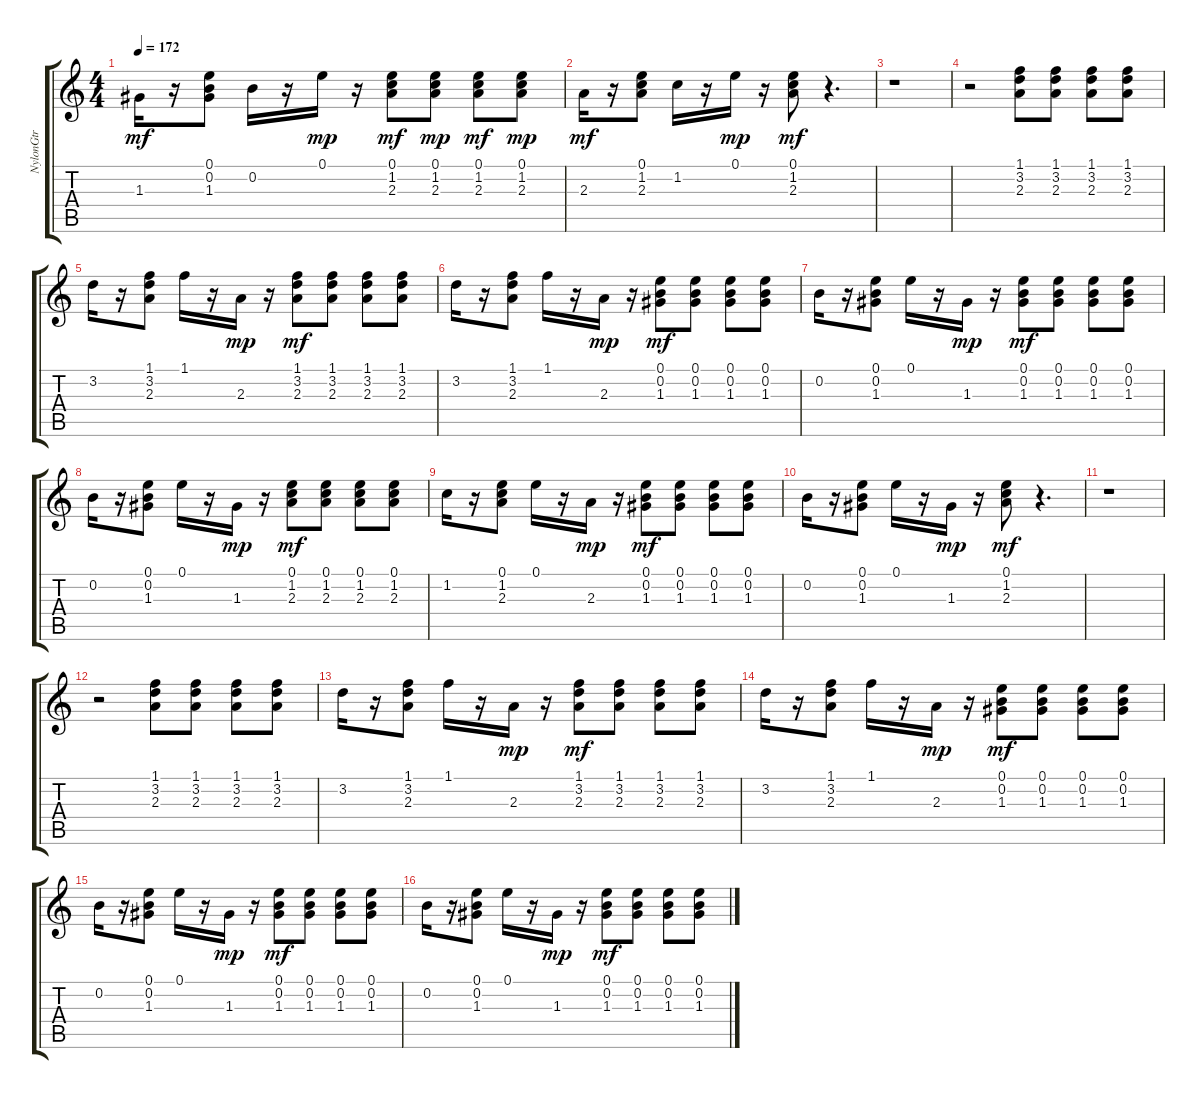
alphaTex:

\track ("NylonGtr" "NylonGtr") {instrument acousticguitarnylon}
\staff {score tabs}
\tuning (E4 B3 G3 D3 A2 E2) {hide}
\ts (4 4)
\tempo 172
\clef g2
\ks c
1.3.16{dy mf} r.16 (0.1 0.2 1.3).8 0.2.16 r.16 0.1.16{dy mp} r.16 (0.1 1.2 2.3).8{dy mf} (0.1 1.2 2.3).8{dy mp} (0.1 1.2 2.3).8{dy mf} (0.1 1.2 2.3).8{dy mp} |
2.3.16{dy mf} r.16 (0.1 1.2 2.3).8 1.2.16 r.16 0.1.16{dy mp} r.16 (0.1 1.2 2.3).8{dy mf} r.4{d} |
r.1 |
r.2 (1.1 3.2 2.3).8 (1.1 3.2 2.3).8 (1.1 3.2 2.3).8 (1.1 3.2 2.3).8 |
3.2.16 r.16 (1.1 3.2 2.3).8 1.1.16 r.16 2.3.16{dy mp} r.16 (1.1 3.2 2.3).8{dy mf} (1.1 3.2 2.3).8 (1.1 3.2 2.3).8 (1.1 3.2 2.3).8 |
3.2.16 r.16 (1.1 3.2 2.3).8 1.1.16 r.16 2.3.16{dy mp} r.16 (0.1 0.2 1.3).8{dy mf} (0.1 0.2 1.3).8 (0.1 0.2 1.3).8 (0.1 0.2 1.3).8 |
0.2.16 r.16 (0.1 0.2 1.3).8 0.1.16 r.16 1.3.16{dy mp} r.16 (0.1 0.2 1.3).8{dy mf} (0.1 0.2 1.3).8 (0.1 0.2 1.3).8 (0.1 0.2 1.3).8 |
0.2.16 r.16 (0.1 0.2 1.3).8 0.1.16 r.16 1.3.16{dy mp} r.16 (0.1 1.2 2.3).8{dy mf} (0.1 1.2 2.3).8 (0.1 1.2 2.3).8 (0.1 1.2 2.3).8 |
1.2.16 r.16 (0.1 1.2 2.3).8 0.1.16 r.16 2.3.16{dy mp} r.16 (0.1 0.2 1.3).8{dy mf} (0.1 0.2 1.3).8 (0.1 0.2 1.3).8 (0.1 0.2 1.3).8 |
0.2.16 r.16 (0.1 0.2 1.3).8 0.1.16 r.16 1.3.16{dy mp} r.16 (0.1 1.2 2.3).8{dy mf} r.4{d} |
r.1 |
r.2 (1.1 3.2 2.3).8 (1.1 3.2 2.3).8 (1.1 3.2 2.3).8 (1.1 3.2 2.3).8 |
3.2.16 r.16 (1.1 3.2 2.3).8 1.1.16 r.16 2.3.16{dy mp} r.16 (1.1 3.2 2.3).8{dy mf} (1.1 3.2 2.3).8 (1.1 3.2 2.3).8 (1.1 3.2 2.3).8 |
3.2.16 r.16 (1.1 3.2 2.3).8 1.1.16 r.16 2.3.16{dy mp} r.16 (0.1 0.2 1.3).8{dy mf} (0.1 0.2 1.3).8 (0.1 0.2 1.3).8 (0.1 0.2 1.3).8 |
0.2.16 r.16 (0.1 0.2 1.3).8 0.1.16 r.16 1.3.16{dy mp} r.16 (0.1 0.2 1.3).8{dy mf} (0.1 0.2 1.3).8 (0.1 0.2 1.3).8 (0.1 0.2 1.3).8 |
0.2.16 r.16 (0.1 0.2 1.3).8 0.1.16 r.16 1.3.16{dy mp} r.16 (0.1 0.2 1.3).8{dy mf} (0.1 0.2 1.3).8 (0.1 0.2 1.3).8 (0.1 0.2 1.3).8
